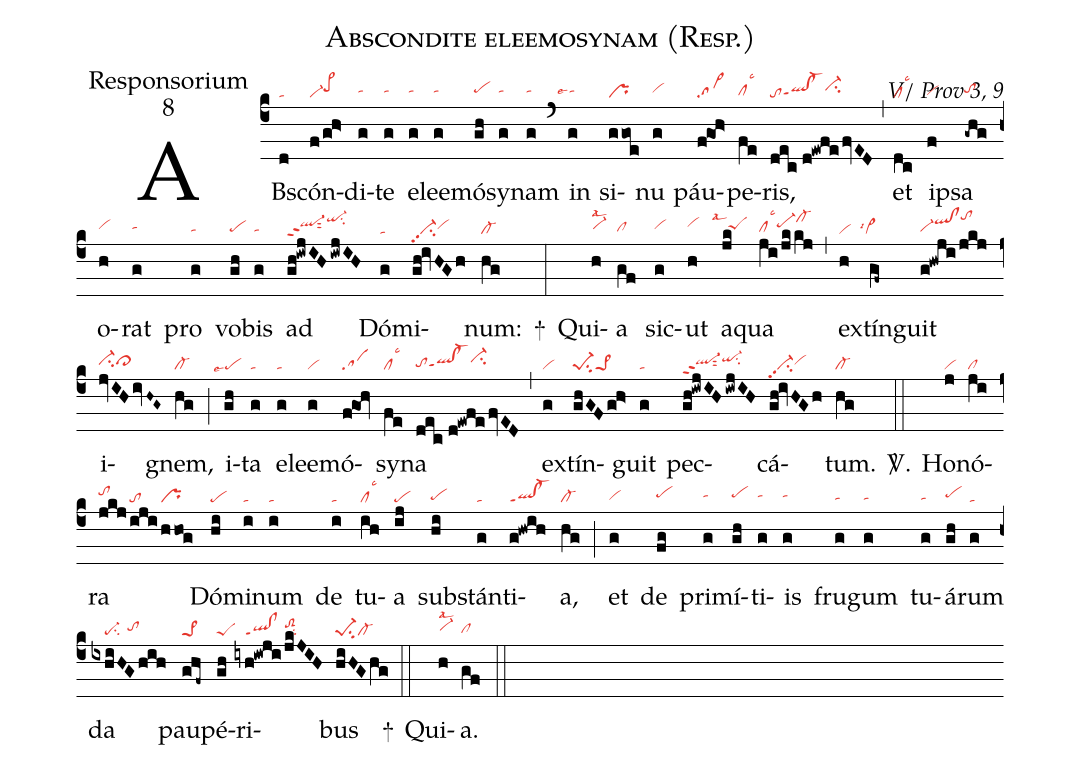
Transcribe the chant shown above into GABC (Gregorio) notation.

name:Abscondite eleemosynam (Resp.);
office-part:Responsorium;
mode:8;
commentary:V/ Prov 3, 9;
nabc-lines:1;
%%
(c4)
ABs(d|ta)cón(f/gh>|vi-pe>hi)di(g|tahh)te(g|tahh) e(g|tahh)l{ee}(g|tahh)mó(gh|pehh)sy(g|tahh)nam(g|tahh) (`)
in(g|```tahhlse4) si(ggoe|pr)nu(g|vihh) páu(f!go!h>|sa>)pe(fe|clhglsc3)ris,(dec//d!ewfe/fvED|toqlhg!cl-hgppt1ci-hi) (,)
et(dc|cllsc3) ip(f|vihg)sa(-ghg|tohh) o(h|vihh)rat(g|tahh) pro(g|tahg) vo(gh|pehg)bis(g|tahg) ad(gh!iwjIH/iwjIH|ql-hippt2sut2qi-hksu2) Dó(g|ta)mi(gh!ivHGh|vi-pp2su2vihh)num:(hg|cl-) +(:)
Qui(h|vi-hhlsal2)a(gf|clhg) sic(g|vihh)ut(h|vihi) a(jk|```peShhlsal1)qua(ji/jkkj|clhglsc3pe-hicl-hk) (,)
ex(h|vi)tín(gf~|```vi>lsi4)guit(g!hwji/jkj|vi-hgqlhj!clhjtohl) i(jvIHivH~G~|ci-hhcl>hh)gnem,(hg|cl-) (;)
i(gh|```pelse7)ta(g|ta) e(g|ta)le{e}(g|vi)mó(fgOh|sa)sy(fe|cllsc3)na(dec//d!ewfe/fvED|tohgqlhg!cl-hgppt1ci-hi) (,)
ex(g|vi)tín(ghGFgh>|pe-1su2pe>1)guit(g|ta) pec(gh!iwjIH/iwjIH|ql-hhppt2sut2qi-hisu2)cá(gh!ivHGh|vi-pp2su2vihh)tum.(hg|cl-) <sp>V/</sp>.(::)
Ho(j|vi)nó(ji|cl)ra(jkj/|tohi|iji/|to|hhog|pr) Dó(hi|pe)mi(i|ta)num(i|ta) de(i|ta) tu(ih|cllsc3)a(ij|pe) sub(hi|pehg)stán(g|ta)ti(g!hwih|ql!cl-ppt1)a,(hg|cl-) (;)
et(g|vihg) de(fg|pehh) pri(g|tahh)mí(gh|pehh)ti(g|tahh)is(g|tahh) fru(g|tahg)gum(g|tahg) tu(g|tahg)á(gh|pehh)rum(g|ta) da(ixhiHGhih|////pe-su2//tohh) pau(ghf~|pe>1)pé(gh|peS)ri(iyh!iwji/|///ql!clppt1|jkJIH|toS2hisu2)bus(hiHGhg|pe-1su2cl-) +(::)
Qui(h|vi-hhlsal2)a.(gf|clhg) (::)
